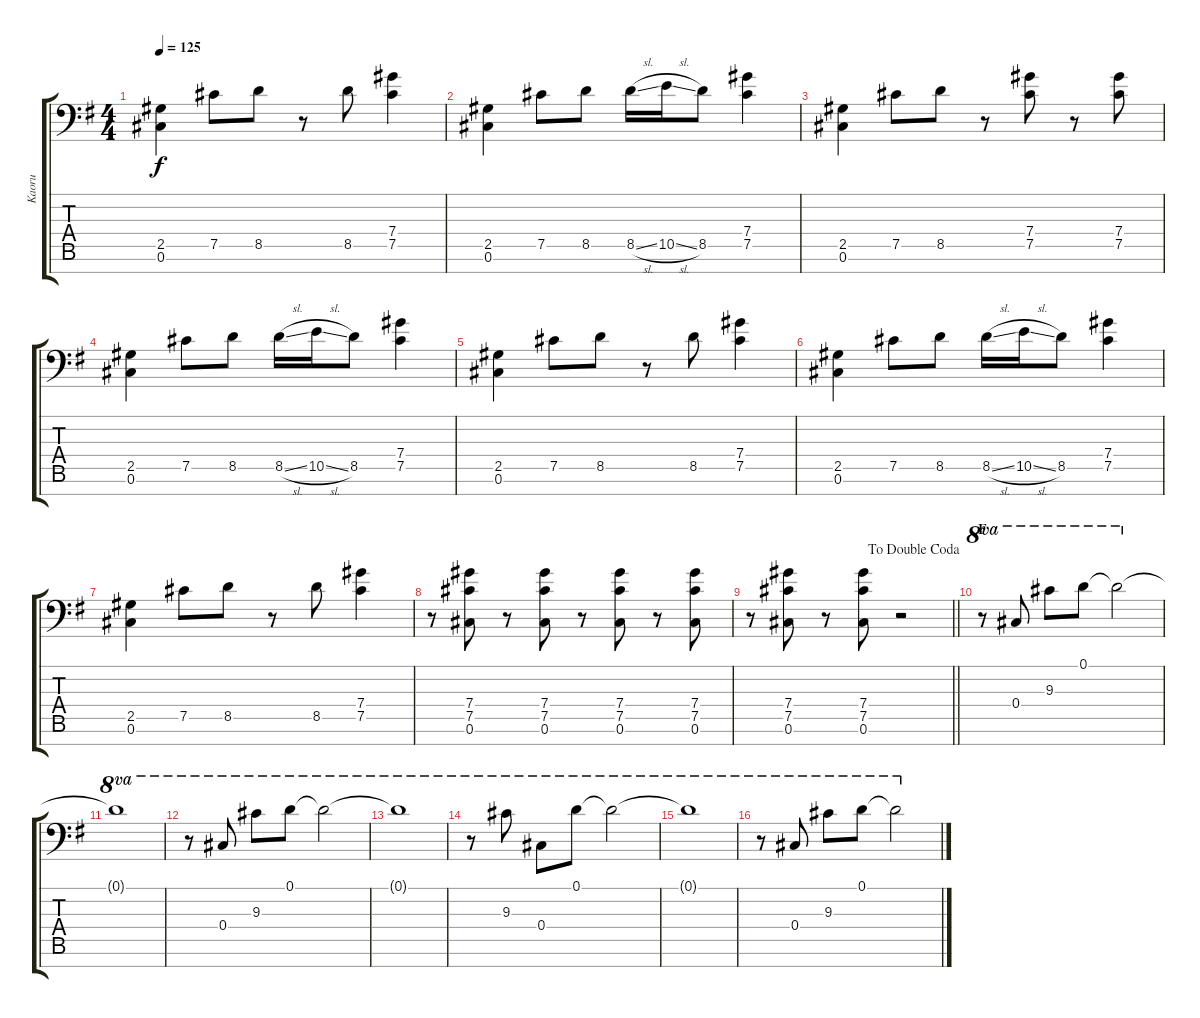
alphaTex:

\track ("Kaoru" "Kaoru") {instrument electricguitarclean}
\staff {score tabs}
\tuning (D4 Ab3 E3 Db3 Gb2 Db2 Ab1) {hide}
\ts (4 4)
\tempo 125
\clef f4
\ks g
(2.5 0.6).4{dy f} 7.5.8 8.5.8 r.8 8.5.8 (7.4 7.5).4 |
(2.5 0.6).4 7.5.8 8.5.8 8.5{sl}.16 10.5{sl}.16 8.5.8 (7.4 7.5).4 |
(2.5 0.6).4 7.5.8 8.5.8 r.8 (7.4 7.5).8 r.8 (7.4 7.5).8 |
(2.5 0.6).4 7.5.8 8.5.8 8.5{sl}.16 10.5{sl}.16 8.5.8 (7.4 7.5).4 |
(2.5 0.6).4 7.5.8 8.5.8 r.8 8.5.8 (7.4 7.5).4 |
(2.5 0.6).4 7.5.8 8.5.8 8.5{sl}.16 10.5{sl}.16 8.5.8 (7.4 7.5).4 |
(2.5 0.6).4 7.5.8 8.5.8 r.8 8.5.8 (7.4 7.5).4 |
r.8 (7.4 7.5 0.6).8 r.8 (7.4 7.5 0.6).8 r.8 (7.4 7.5 0.6).8 r.8 (7.4 7.5 0.6).8 |
\jump dadoublecoda
\barLineRight lightlight
r.8 (7.4 7.5 0.6).8 r.8 (7.4 7.5 0.6).8 r.2 |
\section ("" "F")
r.8{ot 8va instrument electricguitarclean} 0.4.8{ot 8va} 9.3.8{ot 8va} 0.1.8{ot 8va} 0.1{t}.2{ot 8va} |
0.1{t}.1{ot 8va} |
r.8{ot 8va} 0.4.8{ot 8va} 9.3.8{ot 8va} 0.1.8{ot 8va} 0.1{t}.2{ot 8va} |
0.1{t}.1{ot 8va} |
r.8{ot 8va} 9.3.8{ot 8va} 0.4.8{ot 8va} 0.1.8{ot 8va} 0.1{t}.2{ot 8va} |
0.1{t}.1{ot 8va} |
r.8{ot 8va} 0.4.8{ot 8va} 9.3.8{ot 8va} 0.1.8{ot 8va} 0.1{t}.2{ot 8va}
